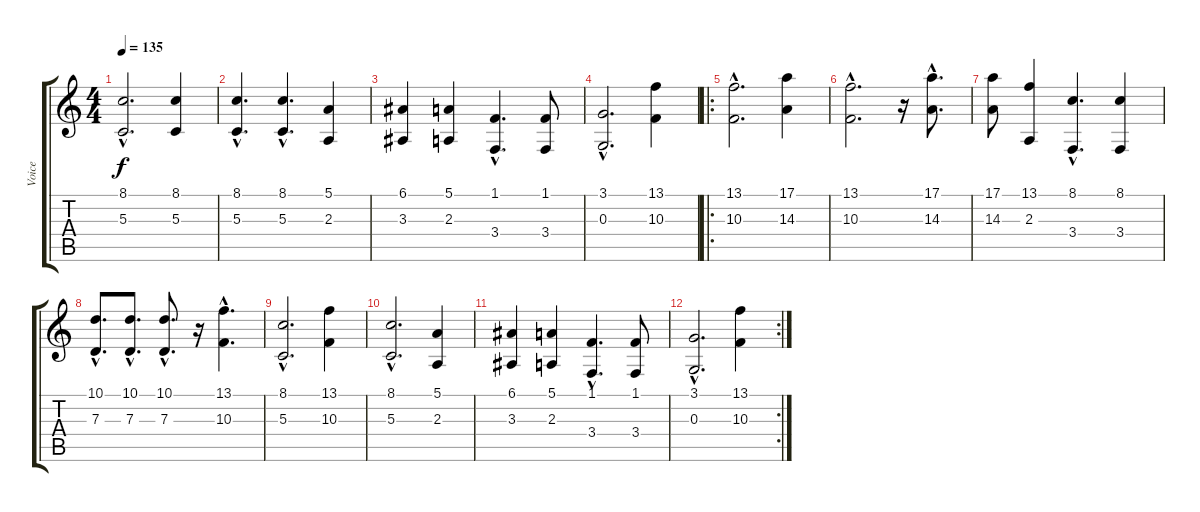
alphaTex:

\track ("Voice" "Voice") {instrument voiceoohs}
\staff {score tabs}
\tuning (E4 B3 G3 D3 A2 E2) {hide}
\ts (4 4)
\tempo 135
\clef g2
\ks c
(8.1{hac} 5.3{hac}).2{d dy f} (8.1 5.3).4 |
(8.1{hac} 5.3{hac}).4{d} (8.1{hac} 5.3{hac}).4{d} (5.1 2.3).4 |
(6.1 3.3).4 (5.1 2.3).4 (1.1{hac} 3.4{hac}).4{d} (1.1 3.4).8 |
(3.1{hac} 0.3{hac}).2{d} (13.1 10.3).4 |
\ro
(13.1{hac} 10.3{hac}).2{d} (17.1 14.3).4 |
(13.1{hac} 10.3{hac}).2{d} r.16 (17.1{hac} 14.3{hac}).8{d} |
(17.1 14.3).8 (13.1 2.3).4 (8.1{hac} 3.4{hac}).4{d} (8.1 3.4).4 |
(10.1{hac} 7.3{hac}).8{d} (10.1{hac} 7.3{hac}).8{d} (10.1{hac} 7.3{hac}).8{d} r.16 (13.1{hac} 10.3{hac}).4{d} |
(8.1{hac} 5.3{hac}).2{d} (13.1 10.3).4 |
(8.1{hac} 5.3{hac}).2{d} (5.1 2.3).4 |
(6.1 3.3).4 (5.1 2.3).4 (1.1{hac} 3.4{hac}).4{d} (1.1 3.4).8 |
\rc 2
(3.1{hac} 0.3{hac}).2{d} (13.1 10.3).4
